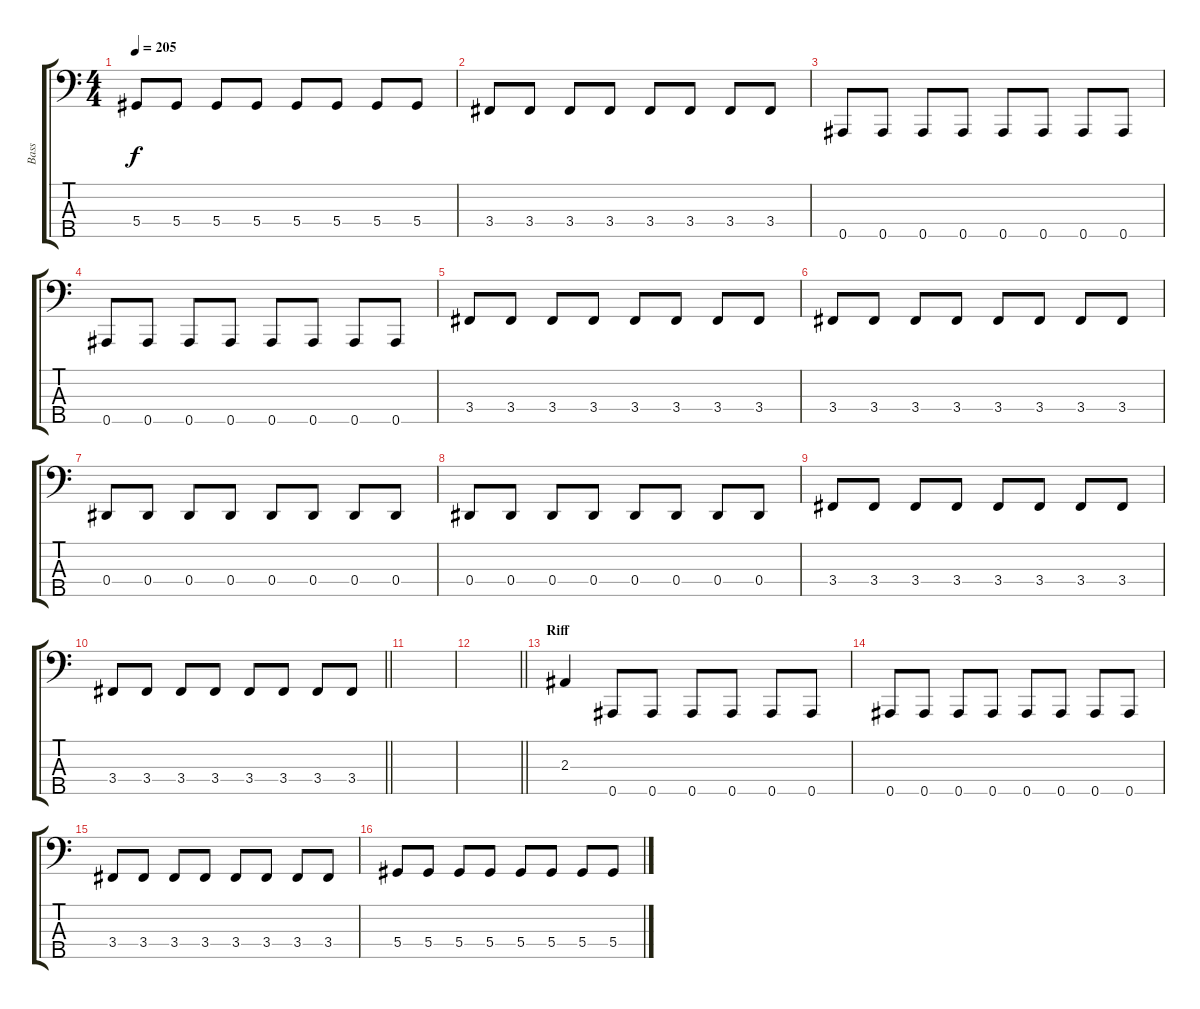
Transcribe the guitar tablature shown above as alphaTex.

\track ("Bass" "Bass") {instrument electricbassfinger}
\staff {score tabs}
\tuning (Gb2 Db2 Ab1 Eb1 Bb0) {hide}
\ts (4 4)
\tempo 205
\clef f4
\ks c
5.4.8{dy f} 5.4.8 5.4.8 5.4.8 5.4.8 5.4.8 5.4.8 5.4.8 |
3.4.8 3.4.8 3.4.8 3.4.8 3.4.8 3.4.8 3.4.8 3.4.8 |
0.5.8 0.5.8 0.5.8 0.5.8 0.5.8 0.5.8 0.5.8 0.5.8 |
0.5.8 0.5.8 0.5.8 0.5.8 0.5.8 0.5.8 0.5.8 0.5.8 |
3.4.8 3.4.8 3.4.8 3.4.8 3.4.8 3.4.8 3.4.8 3.4.8 |
3.4.8 3.4.8 3.4.8 3.4.8 3.4.8 3.4.8 3.4.8 3.4.8 |
0.4.8 0.4.8 0.4.8 0.4.8 0.4.8 0.4.8 0.4.8 0.4.8 |
0.4.8 0.4.8 0.4.8 0.4.8 0.4.8 0.4.8 0.4.8 0.4.8 |
3.4.8 3.4.8 3.4.8 3.4.8 3.4.8 3.4.8 3.4.8 3.4.8 |
\barLineRight lightlight
3.4.8 3.4.8 3.4.8 3.4.8 3.4.8 3.4.8 3.4.8 3.4.8 |
|
\barLineRight lightlight
|
\section ("" "Riff")
2.3.4 0.5.8 0.5.8 0.5.8 0.5.8 0.5.8 0.5.8 |
0.5.8 0.5.8 0.5.8 0.5.8 0.5.8 0.5.8 0.5.8 0.5.8 |
3.4.8 3.4.8 3.4.8 3.4.8 3.4.8 3.4.8 3.4.8 3.4.8 |
5.4.8 5.4.8 5.4.8 5.4.8 5.4.8 5.4.8 5.4.8 5.4.8
